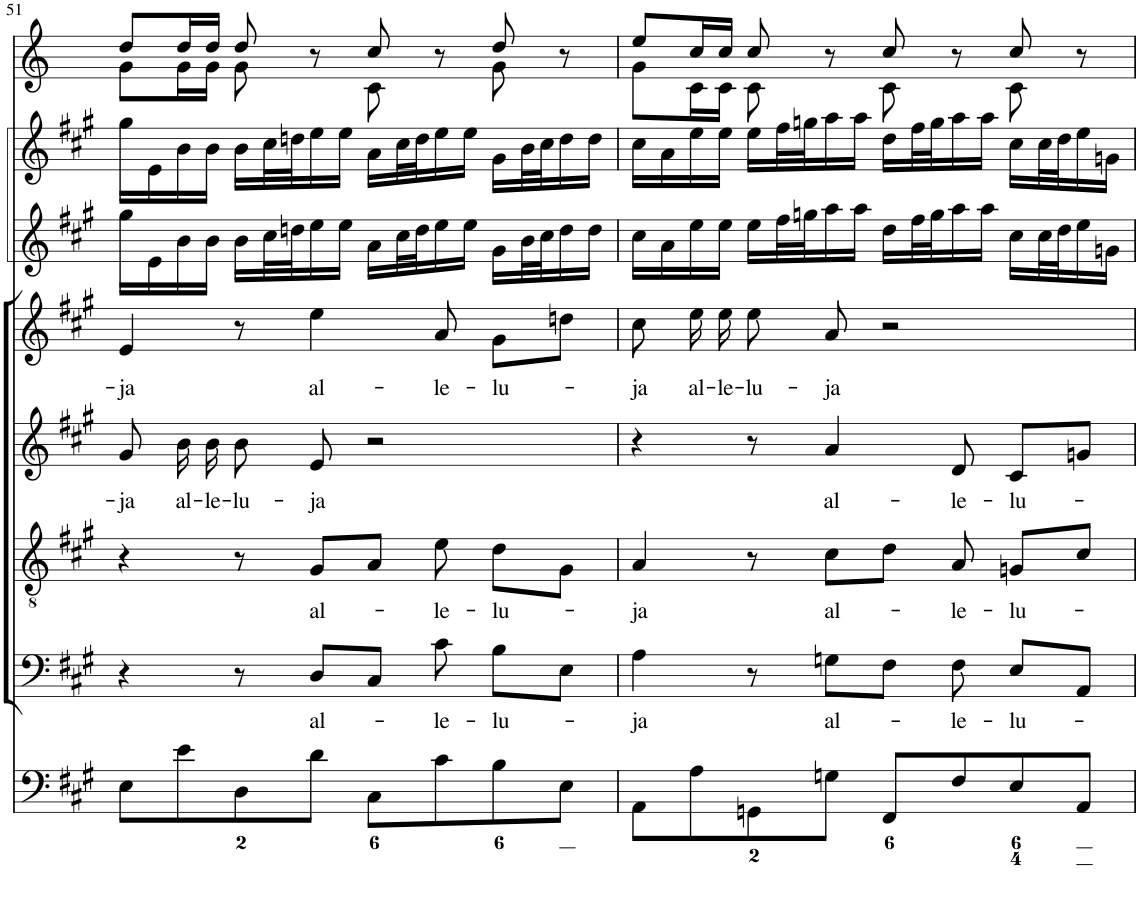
**kern	**kern	**text	**kern	**text	**kern	**text	**kern	**text	**kern	**kern	**kern
*part8	*part7	*part7	*part6	*part6	*part5	*part5	*part4	*part4	*part3	*part2	*part1
*staff8	*staff7	*staff7	*staff6	*staff6	*staff5	*staff5	*staff4	*staff4	*staff3	*staff2	*staff1
*I"Organ	*I"Voice	*	*I"Tenor	*	*I"Alto	*	*I"Voice	*	*I"Violin	*I"Violini	*I"Corni in A
*	*	*	*	*	*	*	*	*	*I'Vln	*I'Vln	*
!!LO:PB:g=z
*clefF4	*clefF4	*	*clefGv2	*	*clefG2	*	*clefG2	*	*clefG2	*clefG2	*clefG2
*	*	*	*	*	*	*	*	*	*	*	*Trd2c3
*k[f#c#g#]	*k[f#c#g#]	*	*k[f#c#g#]	*	*k[f#c#g#]	*	*k[f#c#g#]	*	*k[f#c#g#]	*k[f#c#g#]	*k[]
*M4/4	*M4/4	*	*M4/4	*	*M4/4	*	*M4/4	*	*M4/4	*M4/4	*M4/4
*met(c)	*met(c)	*	*met(c)	*	*met(c)	*	*met(c)	*	*met(c)	*met(c)	*met(c)
=51	=51	=51	=51	=51	=51	=51	=51	=51	=51	=51	=51
!	!	!	!	!	!	!LO:LY:b	!	!LO:LY:b	!	!	!
*	*	*	*	*	*	*	*	*	*	*	*^
8E\L	4r	.	4r	.	8g#/	-ja	4e/	-ja	16gg#\LL	16gg#\LL	8dd/L	8g\L
.	.	.	.	.	.	.	.	.	16e\	16e\	.	.
!	!	!	!	!	!	!LO:LY:b	!	!	!	!	!	!
8e\	.	.	.	.	16b\	al-	.	.	16b\	16b\	16dd/L	16g\L
!	!	!	!	!	!	!LO:LY:b	!	!	!	!	!	!
.	.	.	.	.	16b\	-le-	.	.	16b\JJ	16b\JJ	16dd/JJ	16g\JJ
!	!	!	!	!	!	!LO:LY:b	!	!	!	!	!	!
8D\	8r	.	8r	.	8b\	-lu-	8r	.	16b\LL	16b\LL	8dd/	8g\
.	.	.	.	.	.	.	.	.	32cc#\L	32cc#\L	.	.
.	.	.	.	.	.	.	.	.	32ddn\J	32ddn\J	.	.
!	!	!LO:LY:b	!	!LO:LY:b	!	!LO:LY:b	!	!LO:LY:b	!	!	!	!
8d\J	8D/L	al-	8G#/L	al-	8e/	-ja	4ee\	al-	16ee\	16ee\	8r	8ryy
.	.	.	.	.	.	.	.	.	16ee\JJ	16ee\JJ	.	.
8C#\L	8C#/J	.	8A/J	.	2r	.	.	.	16a\LL	16a\LL	8cc/	8c\
.	.	.	.	.	.	.	.	.	32cc#\L	32cc#\L	.	.
.	.	.	.	.	.	.	.	.	32dd\J	32dd\J	.	.
!	!	!LO:LY:b	!	!LO:LY:b	!	!	!	!LO:LY:b	!	!	!	!
8c#\	8c#\	-le-	8e\	-le-	.	.	8a/	-le-	16ee\	16ee\	8r	8ryy
.	.	.	.	.	.	.	.	.	16ee\JJ	16ee\JJ	.	.
!	!	!LO:LY:b	!	!LO:LY:b	!	!	!	!LO:LY:b	!	!	!	!
8B\	8B\L	-lu-	8d\L	-lu-	.	.	8g#\L	-lu-	16g#\LL	16g#\LL	8dd/	8g\
.	.	.	.	.	.	.	.	.	32b\L	32b\L	.	.
.	.	.	.	.	.	.	.	.	32cc#\J	32cc#\J	.	.
8E\J	8E\J	.	8G#\J	.	.	.	8ddn\J	.	16dd\	16dd\	8r	8ryy
.	.	.	.	.	.	.	.	.	16dd\JJ	16dd\JJ	.	.
=52	=52	=52	=52	=52	=52	=52	=52	=52	=52	=52	=52	=52
!	!	!LO:LY:b	!	!LO:LY:b	!	!	!	!LO:LY:b	!	!	!	!
8AA\L	4A\	-ja	4A/	-ja	4r	.	8cc#\	-ja	16cc#\LL	16cc#\LL	8ee/L	8g\L
.	.	.	.	.	.	.	.	.	16a\	16a\	.	.
!	!	!	!	!	!	!	!	!LO:LY:b	!	!	!	!
8A\	.	.	.	.	.	.	16ee\	al-	16ee\	16ee\	16cc/L	16c\L
!	!	!	!	!	!	!	!	!LO:LY:b	!	!	!	!
.	.	.	.	.	.	.	16ee\	-le-	16ee\JJ	16ee\JJ	16cc/JJ	16c\JJ
!	!	!	!	!	!	!	!	!LO:LY:b	!	!	!	!
8GGn\	8r	.	8r	.	8r	.	8ee\	-lu-	16ee\LL	16ee\LL	8cc/	8c\
.	.	.	.	.	.	.	.	.	32ff#\L	32ff#\L	.	.
.	.	.	.	.	.	.	.	.	32ggn\J	32ggn\J	.	.
!	!	!LO:LY:b	!	!LO:LY:b	!	!LO:LY:b	!	!LO:LY:b	!	!	!	!
8Gn\J	8Gn\L	al-	8c#\L	al-	4a/	al-	8a/	-ja	16aa\	16aa\	8r	8ryy
.	.	.	.	.	.	.	.	.	16aa\JJ	16aa\JJ	.	.
8FF#/L	8F#\J	.	8d\J	.	.	.	2r	.	16dd\LL	16dd\LL	8cc/	8c\
.	.	.	.	.	.	.	.	.	32ff#\L	32ff#\L	.	.
.	.	.	.	.	.	.	.	.	32gg\J	32gg\J	.	.
!	!	!LO:LY:b	!	!LO:LY:b	!	!LO:LY:b	!	!	!	!	!	!
8F#/	8F#\	-le-	8A/	-le-	8d/	-le-	.	.	16aa\	16aa\	8r	8ryy
.	.	.	.	.	.	.	.	.	16aa\JJ	16aa\JJ	.	.
!	!	!LO:LY:b	!	!LO:LY:b	!	!LO:LY:b	!	!	!	!	!	!
8E/	8E/L	-lu-	8Gn/L	-lu-	8c#/L	-lu-	.	.	16cc#\LL	16cc#\LL	8cc/	8c\
.	.	.	.	.	.	.	.	.	32cc#\L	32cc#\L	.	.
.	.	.	.	.	.	.	.	.	32dd\J	32dd\J	.	.
8AA/J	8AA/J	.	8c#/J	.	8gn/J	.	.	.	16ee\	16ee\	8r	8ryy
.	.	.	.	.	.	.	.	.	16gn\JJ	16gn\JJ	.	.
*	*	*	*	*	*	*	*	*	*	*	*v	*v
=	=	=	=	=	=	=	=	=	=	=	=
*-	*-	*-	*-	*-	*-	*-	*-	*-	*-	*-	*-
